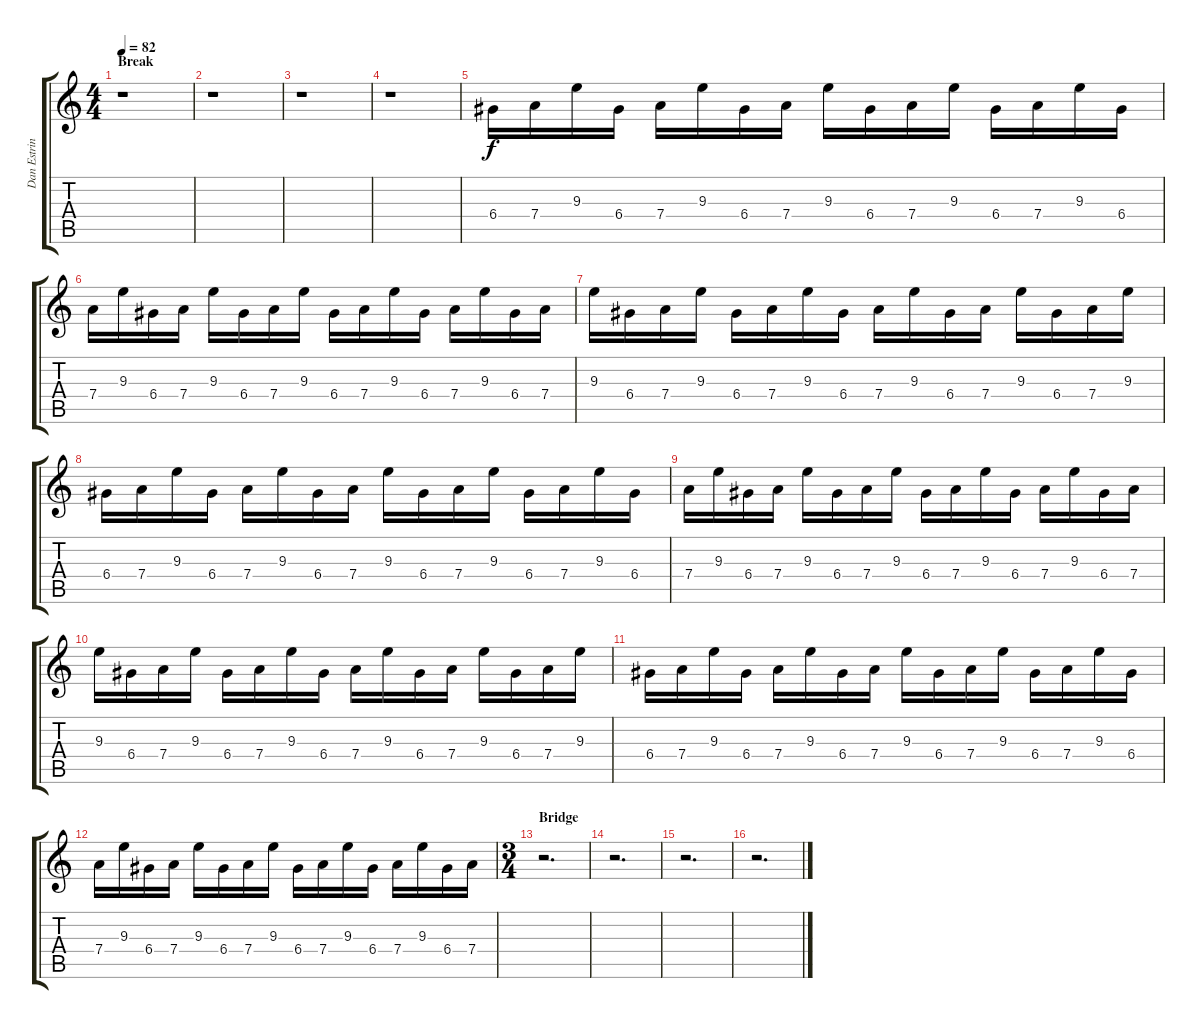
\track ("Dan Estrin" "Dan Estrin") {instrument acousticguitarsteel}
\staff {score tabs}
\tuning (E4 B3 G3 D3 A2 D2) {hide}
\ts (4 4)
\section ("" "Break")
\tempo 82
\clef g2
\ks c
r.1{dy f} |
r.1 |
r.1 |
r.1 |
6.4.16{volume 16 instrument distortionguitar} 7.4.16 9.3.16 6.4.16 7.4.16 9.3.16 6.4.16 7.4.16 9.3.16 6.4.16 7.4.16 9.3.16 6.4.16 7.4.16 9.3.16 6.4.16 |
7.4.16 9.3.16 6.4.16 7.4.16 9.3.16 6.4.16 7.4.16 9.3.16 6.4.16 7.4.16 9.3.16 6.4.16 7.4.16 9.3.16 6.4.16 7.4.16 |
9.3.16 6.4.16 7.4.16 9.3.16 6.4.16 7.4.16 9.3.16 6.4.16 7.4.16 9.3.16 6.4.16 7.4.16 9.3.16 6.4.16 7.4.16 9.3.16 |
6.4.16 7.4.16 9.3.16 6.4.16 7.4.16 9.3.16 6.4.16 7.4.16 9.3.16 6.4.16 7.4.16 9.3.16 6.4.16 7.4.16 9.3.16 6.4.16 |
7.4.16 9.3.16 6.4.16 7.4.16 9.3.16 6.4.16 7.4.16 9.3.16 6.4.16 7.4.16 9.3.16 6.4.16 7.4.16 9.3.16 6.4.16 7.4.16 |
9.3.16 6.4.16 7.4.16 9.3.16 6.4.16 7.4.16 9.3.16 6.4.16 7.4.16 9.3.16 6.4.16 7.4.16 9.3.16 6.4.16 7.4.16 9.3.16 |
6.4.16 7.4.16 9.3.16 6.4.16 7.4.16 9.3.16 6.4.16 7.4.16 9.3.16 6.4.16 7.4.16 9.3.16 6.4.16 7.4.16 9.3.16 6.4.16 |
7.4.16 9.3.16 6.4.16 7.4.16 9.3.16 6.4.16 7.4.16 9.3.16 6.4.16 7.4.16 9.3.16 6.4.16 7.4.16 9.3.16 6.4.16 7.4.16 |
\ts (3 4)
\section ("" "Bridge")
r.2{d} |
r.2{d} |
r.2{d} |
r.2{d}
